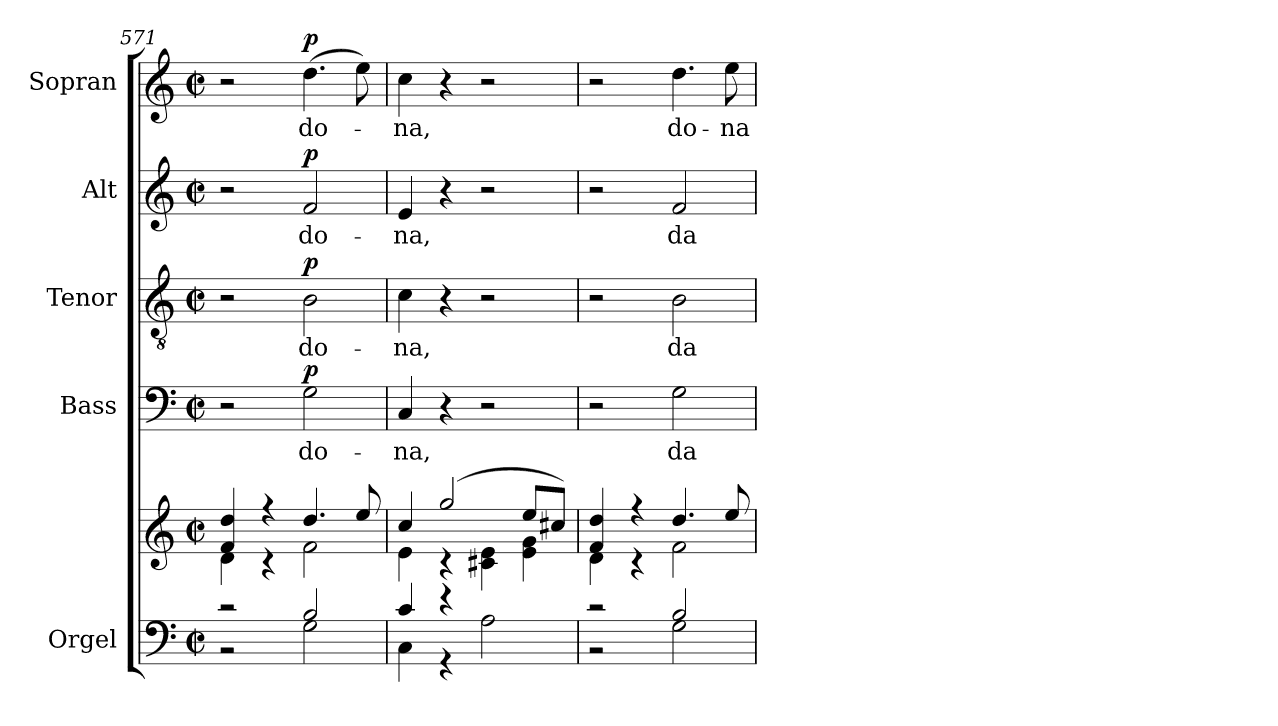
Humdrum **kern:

**kern	**kern	**kern	**text	**dynam	**kern	**text	**dynam	**kern	**text	**dynam	**kern	**text	**dynam
*part5	*part5	*part4	*part4	*part4	*part3	*part3	*part3	*part2	*part2	*part2	*part1	*part1	*part1
*staff6	*staff5	*staff4	*staff4	*staff4	*staff3	*staff3	*staff3	*staff2	*staff2	*staff2	*staff1	*staff1	*staff1
*I"Orgel	*	*I"Bass	*	*	*I"Tenor	*	*	*I"Alt	*	*	*I"Sopran	*	*
*I'Org.	*	*I'B.	*	*	*I'T.	*	*	*I'A.	*	*	*I'S.	*	*
*clefF4	*clefG2	*clefF4	*	*	*clefGv2	*	*	*clefG2	*	*	*clefG2	*	*
*k[]	*k[]	*k[]	*	*	*k[]	*	*	*k[]	*	*	*k[]	*	*
*C:	*C:	*C:	*	*	*C:	*	*	*C:	*	*	*C:	*	*
*M2/2	*M2/2	*M2/2	*	*	*M2/2	*	*	*M2/2	*	*	*M2/2	*	*
*met(c|)	*met(c|)	*met(c|)	*	*	*met(c|)	*	*	*met(c|)	*	*	*met(c|)	*	*
=571	=571	=571	=571	=571	=571	=571	=571	=571	=571	=571	=571	=571	=571
*^	*^	*	*	*	*	*	*	*	*	*	*	*	*
2r	2r	4f/ 4dd/	4d\	2r	.	.	2r	.	.	2r	.	.	2r	.	.
.	.	4r	4r	.	.	.	.	.	.	.	.	.	.	.	.
!	!	!	!	!	!LO:LY:b	!LO:DY:a	!	!LO:LY:b	!LO:DY:a	!	!LO:LY:b	!LO:DY:a	!	!LO:LY:b	!LO:DY:a
2B/	2G\	4.dd/	2f\	2G\	do-	p	2B\	do-	p	2f/	do-	p	(>4.dd\	do-	p
.	.	8ee/	.	.	.	.	.	.	.	.	.	.	8ee\)	.	.
!!LO:LB:g=z
=572	=572	=572	=572	=572	=572	=572	=572	=572	=572	=572	=572	=572	=572	=572	=572
!	!	!	!	!	!LO:LY:b	!	!	!LO:LY:b	!	!	!LO:LY:b	!	!	!LO:LY:b	!
4c/	4C\	4cc/	4e\	4C/	-na,	.	4c\	-na,	.	4e/	-na,	.	4cc\	-na,	.
4r	4r	(2gg/	4r	4r	.	.	4r	.	.	4r	.	.	4r	.	.
2ryy	2A\	.	4c#X\ 4e\	2r	.	.	2r	.	.	2r	.	.	2r	.	.
.	.	8ee/L	4e\ 4g\	.	.	.	.	.	.	.	.	.	.	.	.
.	.	8cc#X/J)	.	.	.	.	.	.	.	.	.	.	.	.	.
=573	=573	=573	=573	=573	=573	=573	=573	=573	=573	=573	=573	=573	=573	=573	=573
2r	2r	4f/ 4dd/	4d\	2r	.	.	2r	.	.	2r	.	.	2r	.	.
.	.	4r	4r	.	.	.	.	.	.	.	.	.	.	.	.
!	!	!	!	!	!LO:LY:b	!	!	!LO:LY:b	!	!	!LO:LY:b	!	!	!LO:LY:b	!
2B/	2G\	4.dd/	2f\	2G\	da	.	2B\	da	.	2f/	da	.	4.dd\	do-	.
!	!	!	!	!	!	!	!	!	!	!	!	!	!	!LO:LY:b	!
.	.	8ee/	.	.	.	.	.	.	.	.	.	.	8ee\	-na	.
*v	*v	*	*	*	*	*	*	*	*	*	*	*	*	*	*
*	*v	*v	*	*	*	*	*	*	*	*	*	*	*	*
=	=	=	=	=	=	=	=	=	=	=	=	=	=
*-	*-	*-	*-	*-	*-	*-	*-	*-	*-	*-	*-	*-	*-
